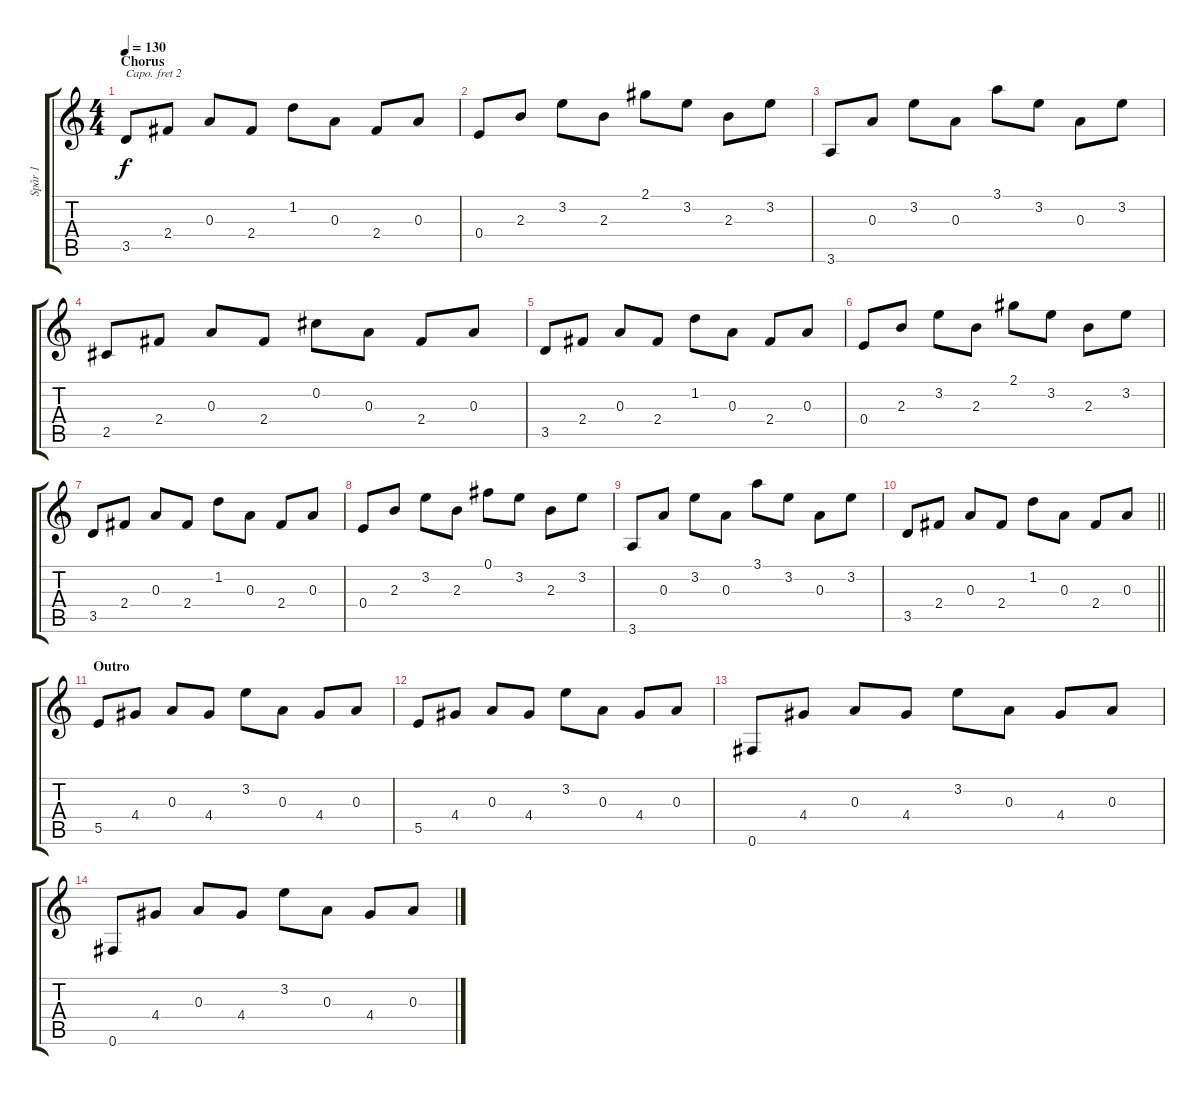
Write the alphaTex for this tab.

\track ("Spår 1" "Spår 1") {instrument acousticguitarsteel}
\staff {score tabs}
\capo 2
\tuning (E4 B3 G3 D3 A2 E2) {hide}
\ts (4 4)
\section ("" "Chorus")
\tempo 130
\clef g2
\ks c
3.5.8{dy f} 2.4.8 0.3.8 2.4.8 1.2.8 0.3.8 2.4.8 0.3.8 |
0.4.8 2.3.8 3.2.8 2.3.8 2.1.8 3.2.8 2.3.8 3.2.8 |
3.6.8 0.3.8 3.2.8 0.3.8 3.1.8 3.2.8 0.3.8 3.2.8 |
2.5.8 2.4.8 0.3.8 2.4.8 0.2.8 0.3.8 2.4.8 0.3.8 |
3.5.8 2.4.8 0.3.8 2.4.8 1.2.8 0.3.8 2.4.8 0.3.8 |
0.4.8 2.3.8 3.2.8 2.3.8 2.1.8 3.2.8 2.3.8 3.2.8 |
3.5.8 2.4.8 0.3.8 2.4.8 1.2.8 0.3.8 2.4.8 0.3.8 |
0.4.8 2.3.8 3.2.8 2.3.8 0.1.8 3.2.8 2.3.8 3.2.8 |
3.6.8 0.3.8 3.2.8 0.3.8 3.1.8 3.2.8 0.3.8 3.2.8 |
\barLineRight lightlight
3.5.8 2.4.8 0.3.8 2.4.8 1.2.8 0.3.8 2.4.8 0.3.8 |
\section ("" "Outro")
5.5.8 4.4.8 0.3.8 4.4.8 3.2.8 0.3.8 4.4.8 0.3.8 |
5.5.8 4.4.8 0.3.8 4.4.8 3.2.8 0.3.8 4.4.8 0.3.8 |
0.6.8 4.4.8 0.3.8 4.4.8 3.2.8 0.3.8 4.4.8 0.3.8 |
0.6.8 4.4.8 0.3.8 4.4.8 3.2.8 0.3.8 4.4.8 0.3.8
